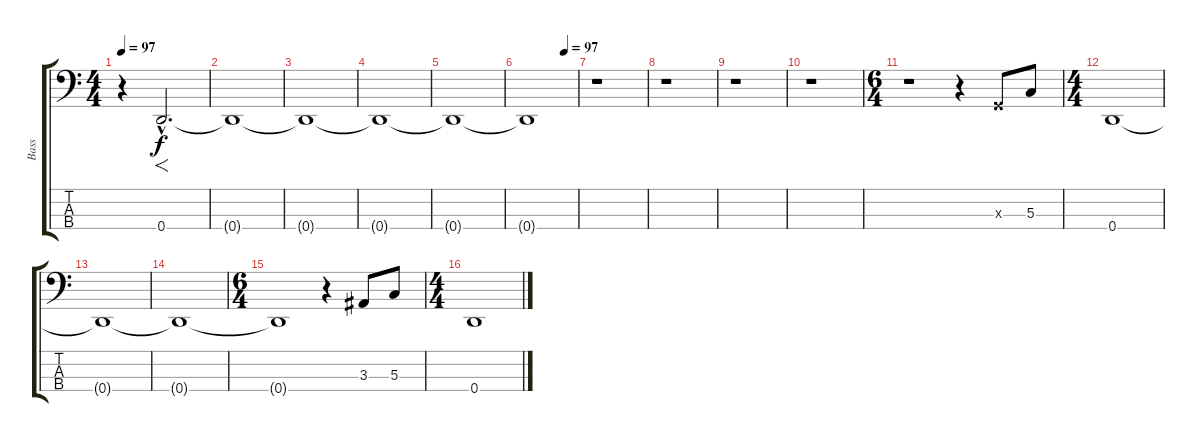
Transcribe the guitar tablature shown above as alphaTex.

\track ("Bass" "Bass") {instrument electricbassfinger}
\staff {score tabs}
\tuning (F2 C2 G1 D1) {hide}
\ts (4 4)
\tempo 97
\tempo 80
\tempo 97
\clef f4
\ks c
r.4{dy f instrument electricbassfinger} 0.4{hac}.2{f d} |
0.4{t}.1 |
0.4{t}.1 |
0.4{t}.1 |
0.4{t}.1 |
\tempo (97 0.75)
0.4{t}.1 |
r.1 |
r.1 |
r.1 |
r.1 |
\ts (6 4)
r.1 r.4 0.3{x}.8 5.3.8 |
\ts (4 4)
0.4.1 |
0.4{t}.1 |
0.4{t}.1 |
\ts (6 4)
0.4{t}.1 r.4 3.3.8 5.3.8 |
\ts (4 4)
0.4.1
